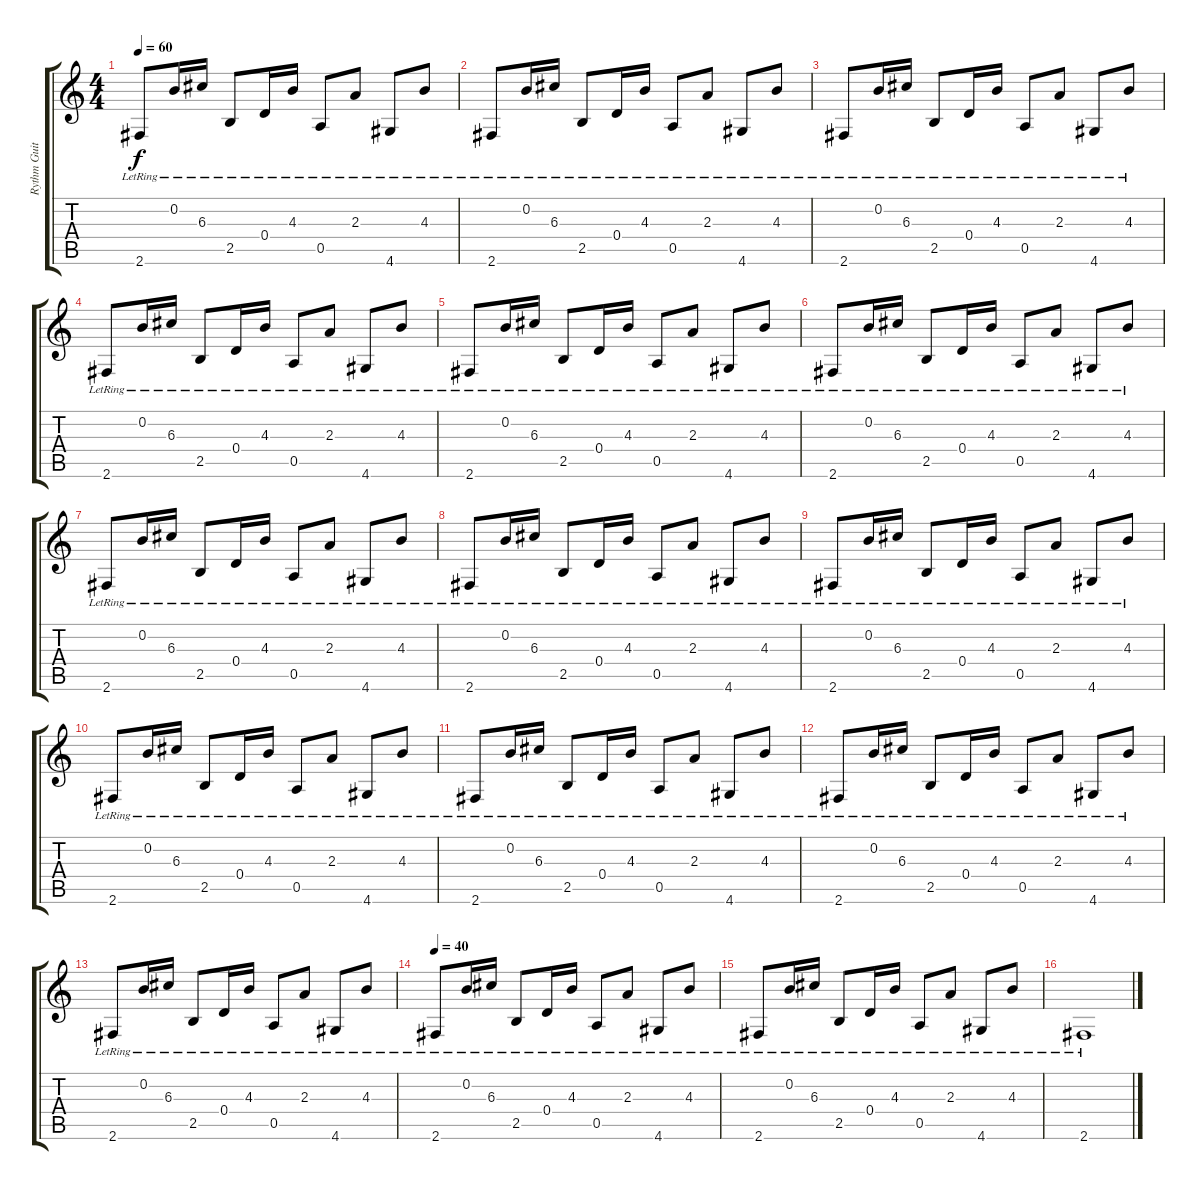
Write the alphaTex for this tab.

\track ("Rythm Guitar" "Rythm Guit") {instrument electricguitarjazz}
\staff {score tabs}
\tuning (E4 B3 G3 D3 A2 E2) {hide}
\ts (4 4)
\tempo 60
\clef g2
\ks c
2.6{lr}.8{dy f} 0.2{lr}.16 6.3{lr}.16 2.5{lr}.8 0.4{lr}.16 4.3{lr}.16 0.5{lr}.8 2.3{lr}.8 4.6{lr}.8 4.3{lr}.8 |
2.6{lr}.8 0.2{lr}.16 6.3{lr}.16 2.5{lr}.8 0.4{lr}.16 4.3{lr}.16 0.5{lr}.8 2.3{lr}.8 4.6{lr}.8 4.3{lr}.8 |
2.6{lr}.8 0.2{lr}.16 6.3{lr}.16 2.5{lr}.8 0.4{lr}.16 4.3{lr}.16 0.5{lr}.8 2.3{lr}.8 4.6{lr}.8 4.3{lr}.8 |
2.6{lr}.8 0.2{lr}.16 6.3{lr}.16 2.5{lr}.8 0.4{lr}.16 4.3{lr}.16 0.5{lr}.8 2.3{lr}.8 4.6{lr}.8 4.3{lr}.8 |
2.6{lr}.8 0.2{lr}.16 6.3{lr}.16 2.5{lr}.8 0.4{lr}.16 4.3{lr}.16 0.5{lr}.8 2.3{lr}.8 4.6{lr}.8 4.3{lr}.8 |
2.6{lr}.8 0.2{lr}.16 6.3{lr}.16 2.5{lr}.8 0.4{lr}.16 4.3{lr}.16 0.5{lr}.8 2.3{lr}.8 4.6{lr}.8 4.3{lr}.8 |
2.6{lr}.8 0.2{lr}.16 6.3{lr}.16 2.5{lr}.8 0.4{lr}.16 4.3{lr}.16 0.5{lr}.8 2.3{lr}.8 4.6{lr}.8 4.3{lr}.8 |
2.6{lr}.8 0.2{lr}.16 6.3{lr}.16 2.5{lr}.8 0.4{lr}.16 4.3{lr}.16 0.5{lr}.8 2.3{lr}.8 4.6{lr}.8 4.3{lr}.8 |
2.6{lr}.8 0.2{lr}.16 6.3{lr}.16 2.5{lr}.8 0.4{lr}.16 4.3{lr}.16 0.5{lr}.8 2.3{lr}.8 4.6{lr}.8 4.3{lr}.8 |
2.6{lr}.8 0.2{lr}.16 6.3{lr}.16 2.5{lr}.8 0.4{lr}.16 4.3{lr}.16 0.5{lr}.8 2.3{lr}.8 4.6{lr}.8 4.3{lr}.8 |
2.6{lr}.8 0.2{lr}.16 6.3{lr}.16 2.5{lr}.8 0.4{lr}.16 4.3{lr}.16 0.5{lr}.8 2.3{lr}.8 4.6{lr}.8 4.3{lr}.8 |
2.6{lr}.8 0.2{lr}.16 6.3{lr}.16 2.5{lr}.8 0.4{lr}.16 4.3{lr}.16 0.5{lr}.8 2.3{lr}.8 4.6{lr}.8 4.3{lr}.8 |
2.6{lr}.8 0.2{lr}.16 6.3{lr}.16 2.5{lr}.8 0.4{lr}.16 4.3{lr}.16 0.5{lr}.8 2.3{lr}.8 4.6{lr}.8 4.3{lr}.8 |
\tempo 40
2.6{lr}.8 0.2{lr}.16 6.3{lr}.16 2.5{lr}.8 0.4{lr}.16 4.3{lr}.16 0.5{lr}.8 2.3{lr}.8 4.6{lr}.8 4.3{lr}.8 |
2.6{lr}.8 0.2{lr}.16 6.3{lr}.16 2.5{lr}.8 0.4{lr}.16 4.3{lr}.16 0.5{lr}.8 2.3{lr}.8 4.6{lr}.8 4.3{lr}.8 |
2.6{lr}.1
